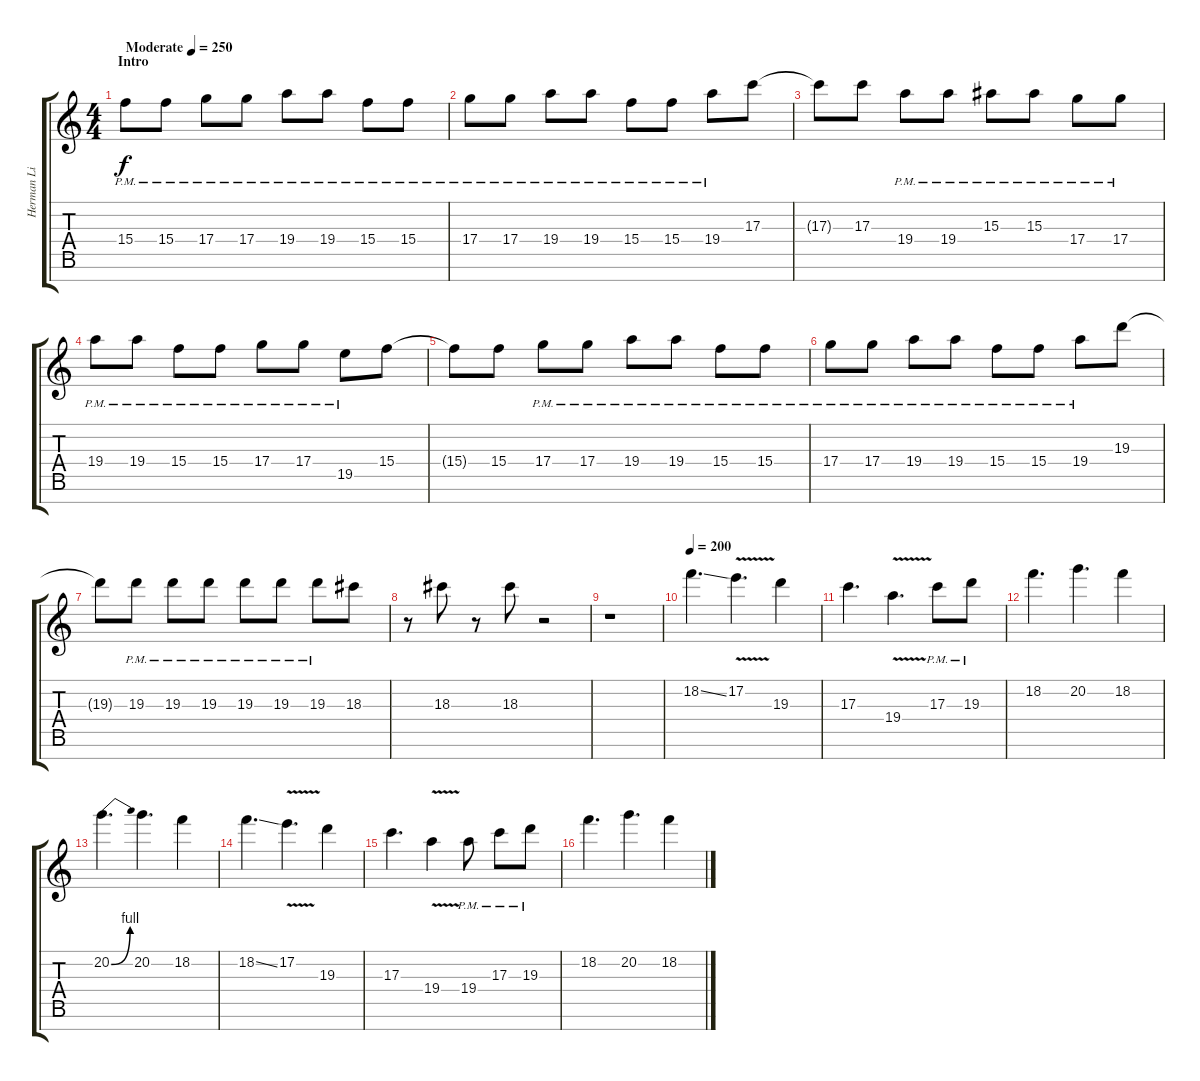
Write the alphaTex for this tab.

\track ("Herman Li | Lead" "Herman Li ") {instrument distortionguitar}
\staff {score tabs}
\tuning (E4 B3 G3 D3 A2 E2 B1) {hide}
\ts (4 4)
\section ("" "Intro")
\tempo (250 "Moderate")
\clef g2
\ks c
15.4{pm}.8{dy f instrument distortionguitar} 15.4{pm}.8 17.4{pm}.8 17.4{pm}.8 19.4{pm}.8 19.4{pm}.8 15.4{pm}.8 15.4{pm}.8 |
17.4{pm}.8 17.4{pm}.8 19.4{pm}.8 19.4{pm}.8 15.4{pm}.8 15.4{pm}.8 19.4{pm}.8 17.3.8 |
17.3{t}.8 17.3.8 19.4{pm}.8 19.4{pm}.8 15.3{pm}.8 15.3{pm}.8 17.4{pm}.8 17.4{pm}.8 |
19.4{pm}.8 19.4{pm}.8 15.4{pm}.8 15.4{pm}.8 17.4{pm}.8 17.4{pm}.8 19.5{pm}.8 15.4.8 |
15.4{t}.8 15.4.8 17.4{pm}.8 17.4{pm}.8 19.4{pm}.8 19.4{pm}.8 15.4{pm}.8 15.4{pm}.8 |
17.4{pm}.8 17.4{pm}.8 19.4{pm}.8 19.4{pm}.8 15.4{pm}.8 15.4{pm}.8 19.4{pm}.8 19.3.8 |
19.3{t}.8 19.3{pm}.8 19.3{pm}.8 19.3{pm}.8 19.3{pm}.8 19.3{pm}.8 19.3{pm}.8 18.3.8 |
r.8 18.3.8 r.8 18.3.8 r.2 |
r.1 |
\tempo 200
18.2{ss}.4{d} 17.2{v}.4{d} 19.3.4 |
17.3.4{d} 19.4{v}.4{d} 17.3{pm}.8 19.3{pm}.8 |
18.2.4{d} 20.2.4{d} 18.2.4 |
20.2{be (bend 0 0 60 4)}.4{d} 20.2.4{d} 18.2.4 |
18.2{ss}.4{d} 17.2{v}.4{d} 19.3.4 |
17.3.4{d} 19.4{v}.4 19.4{pm}.8 17.3{pm}.8 19.3{pm}.8 |
18.2.4{d} 20.2.4{d} 18.2.4
